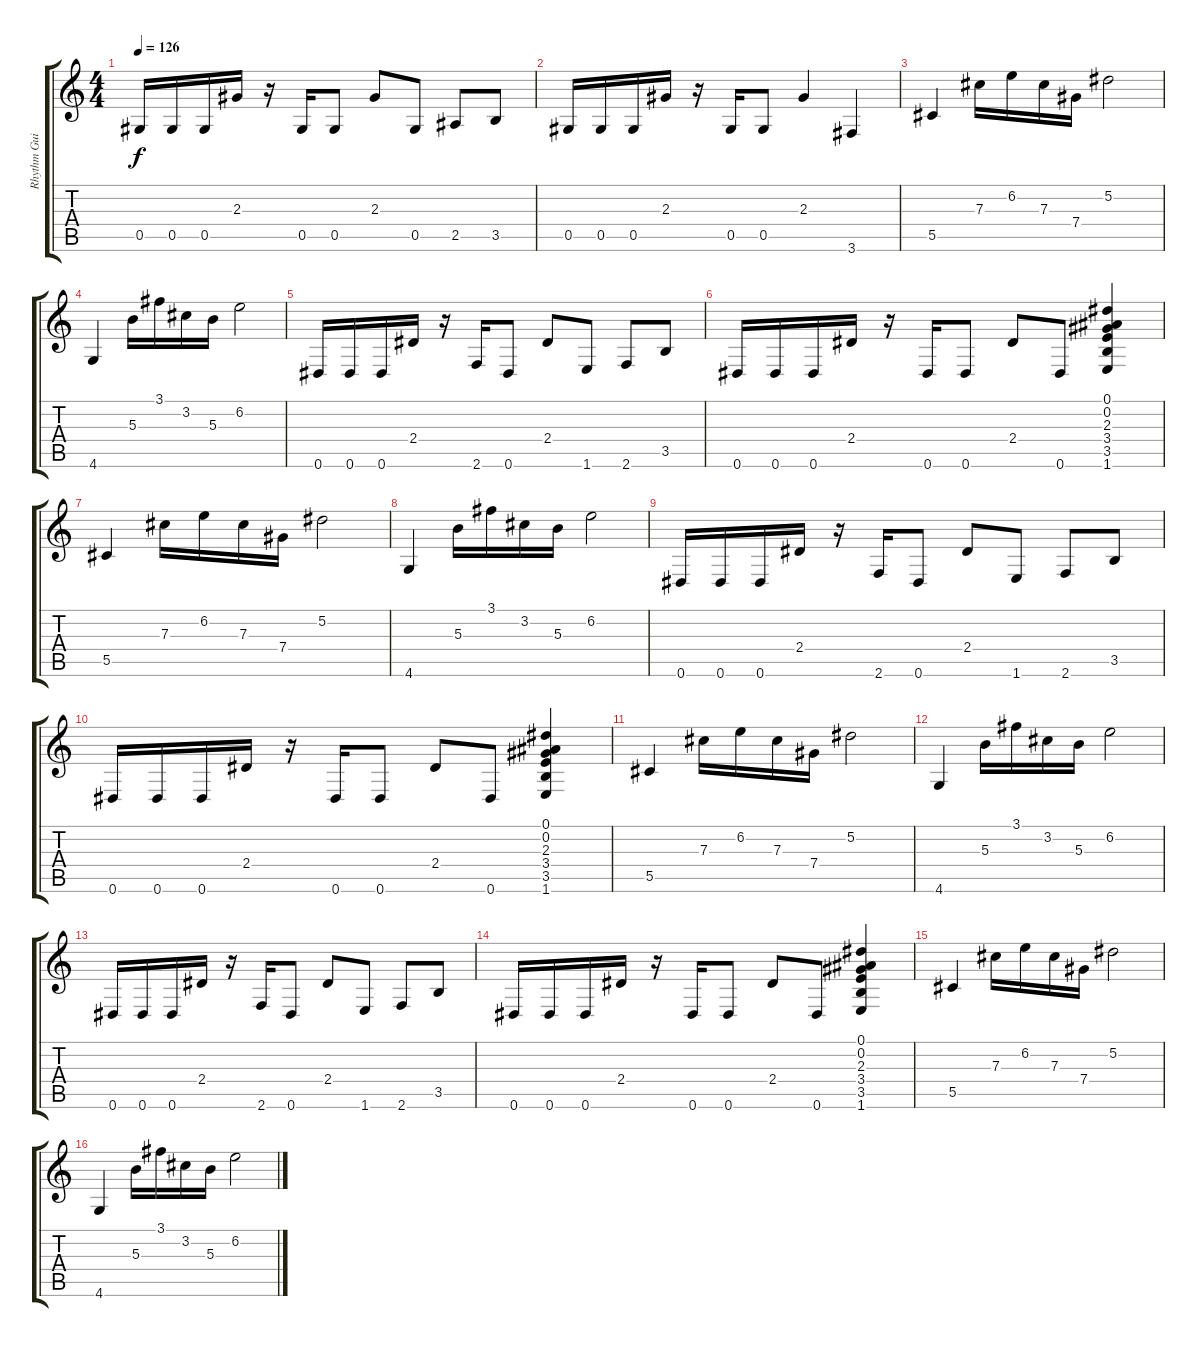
\track ("Rhythm Guitar" "Rhythm Gui") {instrument distortionguitar}
\staff {score tabs}
\tuning (Eb4 Bb3 Gb3 Db3 Ab2 Eb2) {hide}
\ts (4 4)
\tempo 126
\clef g2
\ks c
0.5.16{dy f} 0.5.16 0.5.16 2.3.16 r.16 0.5.16 0.5.8 2.3.8 0.5.8 2.5.8 3.5.8 |
0.5.16 0.5.16 0.5.16 2.3.16 r.16 0.5.16 0.5.8 2.3.4 3.6.4 |
5.5.4 7.3.16 6.2.16 7.3.16 7.4.16 5.2.2 |
4.6.4 5.3.16 3.1.16 3.2.16 5.3.16 6.2.2 |
0.6.16 0.6.16 0.6.16 2.4.16 r.16 2.6.16 0.6.8 2.4.8 1.6.8 2.6.8 3.5.8 |
0.6.16 0.6.16 0.6.16 2.4.16 r.16 0.6.16 0.6.8 2.4.8 0.6.8 (0.1 0.2 2.3 3.4 3.5 1.6).4 |
5.5.4 7.3.16 6.2.16 7.3.16 7.4.16 5.2.2 |
4.6.4 5.3.16 3.1.16 3.2.16 5.3.16 6.2.2 |
0.6.16 0.6.16 0.6.16 2.4.16 r.16 2.6.16 0.6.8 2.4.8 1.6.8 2.6.8 3.5.8 |
0.6.16 0.6.16 0.6.16 2.4.16 r.16 0.6.16 0.6.8 2.4.8 0.6.8 (0.1 0.2 2.3 3.4 3.5 1.6).4 |
5.5.4 7.3.16 6.2.16 7.3.16 7.4.16 5.2.2 |
4.6.4 5.3.16 3.1.16 3.2.16 5.3.16 6.2.2 |
0.6.16 0.6.16 0.6.16 2.4.16 r.16 2.6.16 0.6.8 2.4.8 1.6.8 2.6.8 3.5.8 |
0.6.16 0.6.16 0.6.16 2.4.16 r.16 0.6.16 0.6.8 2.4.8 0.6.8 (0.1 0.2 2.3 3.4 3.5 1.6).4 |
5.5.4 7.3.16 6.2.16 7.3.16 7.4.16 5.2.2 |
4.6.4 5.3.16 3.1.16 3.2.16 5.3.16 6.2.2
